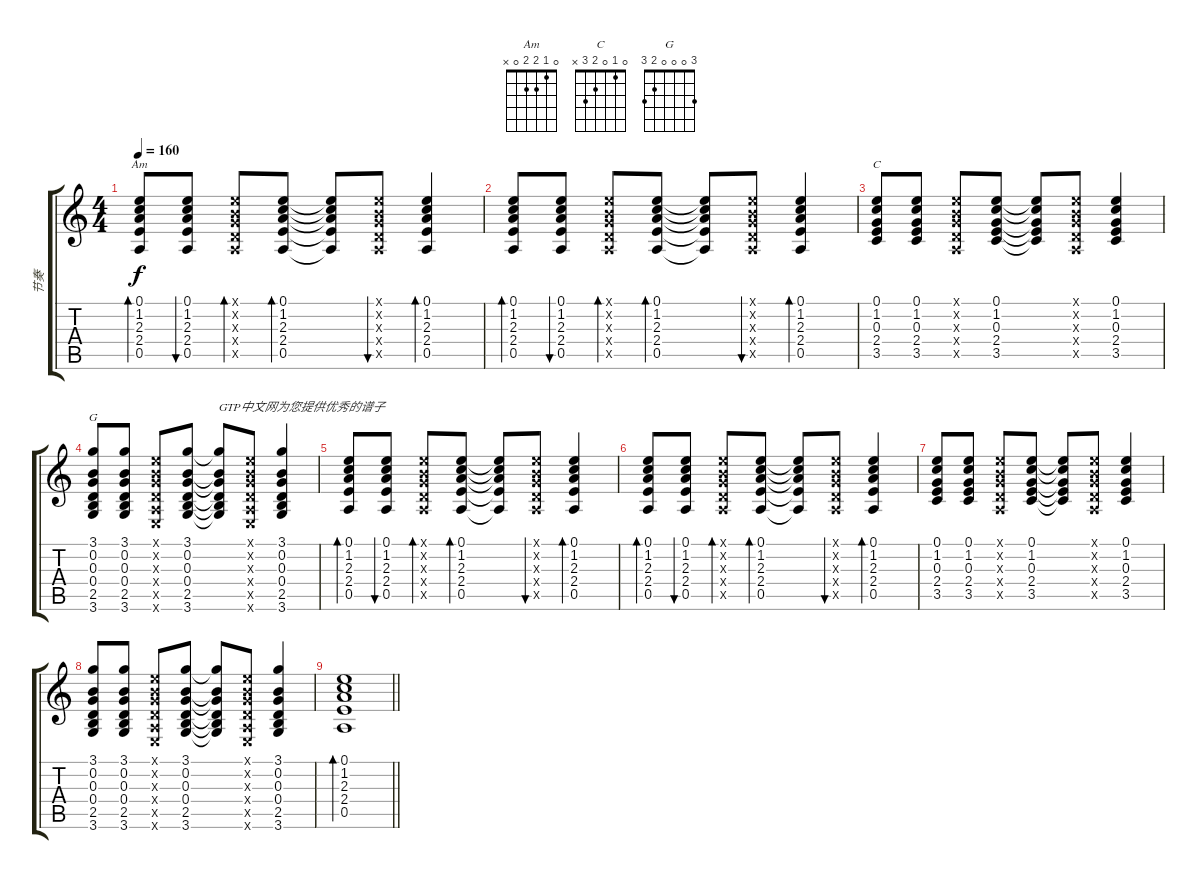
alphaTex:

\track ("节奏" "节奏") {instrument acousticguitarsteel}
\staff {score tabs}
\tuning (E4 B3 G3 D3 A2 E2) {hide}
\chord ("Am" 0 1 2 2 0 x)
\chord ("C" 0 1 0 2 3 x)
\chord ("G" 3 0 0 0 2 3)
\ts (4 4)
\tempo 160
\clef g2
\ks c
(0.1 1.2 2.3 2.4 0.5).8{bd 60 ch "Am" dy f} (0.1 1.2 2.3 2.4 0.5).8{bu 60} (0.1{x} 0.2{x} 0.3{x} 0.4{x} 0.5{x}).8{bd 60} (0.1 1.2 2.3 2.4 0.5).8{bd 60} (0.1{t} 1.2{t} 2.3{t} 2.4{t} 0.5{t}).8 (0.1{x} 0.2{x} 0.3{x} 0.4{x} 0.5{x}).8{bu 60} (0.1 1.2 2.3 2.4 0.5).4{bd 60} |
(0.1 1.2 2.3 2.4 0.5).8{bd 60} (0.1 1.2 2.3 2.4 0.5).8{bu 60} (0.1{x} 0.2{x} 0.3{x} 0.4{x} 0.5{x}).8{bd 60} (0.1 1.2 2.3 2.4 0.5).8{bd 60} (0.1{t} 1.2{t} 2.3{t} 2.4{t} 0.5{t}).8 (0.1{x} 0.2{x} 0.3{x} 0.4{x} 0.5{x}).8{bu 60} (0.1 1.2 2.3 2.4 0.5).4{bd 60} |
(0.1 1.2 0.3 2.4 3.5).8{ch "C"} (0.1 1.2 0.3 2.4 3.5).8 (0.1{x} 0.2{x} 0.3{x} 0.4{x} 0.5{x}).8 (0.1 1.2 0.3 2.4 3.5).8 (0.1{t} 1.2{t} 0.3{t} 2.4{t} 3.5{t}).8 (0.1{x} 0.2{x} 0.3{x} 0.4{x} 0.5{x}).8 (0.1 1.2 0.3 2.4 3.5).4 |
(3.1 0.2 0.3 0.4 2.5 3.6).8{ch "G"} (3.1 0.2 0.3 0.4 2.5 3.6).8 (0.1{x} 0.2{x} 0.3{x} 0.4{x} 0.5{x} 0.6{x}).8 (3.1 0.2 0.3 0.4 2.5 3.6).8 (3.1{t} 0.2{t} 0.3{t} 0.4{t} 2.5{t} 3.6{t}).8{txt "GTP中文网为您提供优秀的谱子"} (0.1{x} 0.2{x} 0.3{x} 0.4{x} 0.5{x} 0.6{x}).8 (3.1 0.2 0.3 0.4 2.5 3.6).4 |
(0.1 1.2 2.3 2.4 0.5).8{bd 60} (0.1 1.2 2.3 2.4 0.5).8{bu 60} (0.1{x} 0.2{x} 0.3{x} 0.4{x} 0.5{x}).8{bd 60} (0.1 1.2 2.3 2.4 0.5).8{bd 60} (0.1{t} 1.2{t} 2.3{t} 2.4{t} 0.5{t}).8 (0.1{x} 0.2{x} 0.3{x} 0.4{x} 0.5{x}).8{bu 60} (0.1 1.2 2.3 2.4 0.5).4{bd 60} |
(0.1 1.2 2.3 2.4 0.5).8{bd 60} (0.1 1.2 2.3 2.4 0.5).8{bu 60} (0.1{x} 0.2{x} 0.3{x} 0.4{x} 0.5{x}).8{bd 60} (0.1 1.2 2.3 2.4 0.5).8{bd 60} (0.1{t} 1.2{t} 2.3{t} 2.4{t} 0.5{t}).8 (0.1{x} 0.2{x} 0.3{x} 0.4{x} 0.5{x}).8{bu 60} (0.1 1.2 2.3 2.4 0.5).4{bd 60} |
(0.1 1.2 0.3 2.4 3.5).8 (0.1 1.2 0.3 2.4 3.5).8 (0.1{x} 0.2{x} 0.3{x} 0.4{x} 0.5{x}).8 (0.1 1.2 0.3 2.4 3.5).8 (0.1{t} 1.2{t} 0.3{t} 2.4{t} 3.5{t}).8 (0.1{x} 0.2{x} 0.3{x} 0.4{x} 0.5{x}).8 (0.1 1.2 0.3 2.4 3.5).4 |
(3.1 0.2 0.3 0.4 2.5 3.6).8 (3.1 0.2 0.3 0.4 2.5 3.6).8 (0.1{x} 0.2{x} 0.3{x} 0.4{x} 0.5{x} 0.6{x}).8 (3.1 0.2 0.3 0.4 2.5 3.6).8 (3.1{t} 0.2{t} 0.3{t} 0.4{t} 2.5{t} 3.6{t}).8 (0.1{x} 0.2{x} 0.3{x} 0.4{x} 0.5{x} 0.6{x}).8 (3.1 0.2 0.3 0.4 2.5 3.6).4 |
\barLineRight lightlight
(0.1 1.2 2.3 2.4 0.5).1{bd 60}
